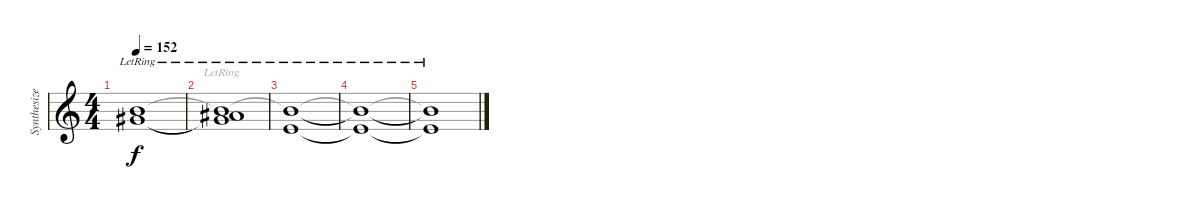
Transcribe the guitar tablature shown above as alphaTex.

\track ("Synthesizer" "Synthesize") {mute instrument pad5bowed}
\staff {score}
\tuning (E4 B3 G3 D3 A2 E2 B1) {hide}
\voice
\ts (4 4)
\tempo 152
\clef g2
\ks c
(7.1{lr t} 9.2{lr t}).1{dy f} |
(7.1{lr} 9.2{lr t} 15.3{lr}).1 |
(7.1{lr} 5.2{lr}).1 |
(7.1{lr t} 5.2{lr t}).1 |
(7.1{lr t} 5.2{lr t}).1
\voice
\clef g2
\ottava regular
\simile none
\ks c
7.1{t}.1{dy f} |
7.1{lr t}.1 |
7.1{t}.1 |
7.1{t}.1 |
7.1{t}.1
